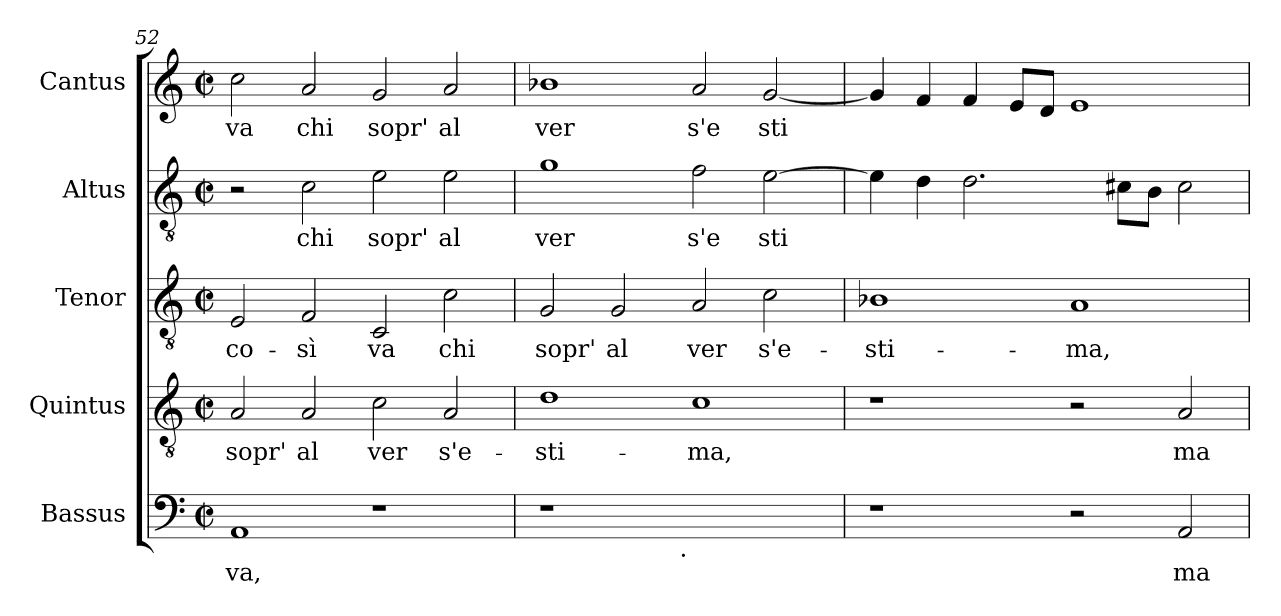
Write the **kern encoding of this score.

**kern	**text	**kern	**text	**kern	**text	**kern	**text	**kern	**text
*part5	*part5	*part4	*part4	*part3	*part3	*part2	*part2	*part1	*part1
*staff5	*staff5	*staff4	*staff4	*staff3	*staff3	*staff2	*staff2	*staff1	*staff1
*I"Bassus	*	*I"Quintus	*	*I"Tenor	*	*I"Altus	*	*I"Cantus	*
*clefF4	*	*clefGv2	*	*clefGv2	*	*clefGv2	*	*clefG2	*
*k[]	*	*k[]	*	*k[]	*	*k[]	*	*k[]	*
*C:	*	*C:	*	*C:	*	*C:	*	*C:	*
*M2/2	*	*M2/2	*	*M2/2	*	*M2/2	*	*M2/2	*
*met(c|)	*	*met(c|)	*	*met(c|)	*	*met(c|)	*	*met(c|)	*
=52	=52	=52	=52	=52	=52	=52	=52	=52	=52
!	!LO:LY:b	!	!LO:LY:b	!	!LO:LY:b:cj	!	!	!	!LO:LY:b:cj
1AA	va,	2A/	sopr'	2E/	co-	2r	.	2cc\	va
!	!	!	!LO:LY:b	!	!LO:LY:b:cj	!	!LO:LY:b	!	!LO:LY:b:cj
.	.	2A/	al	2F/	-sì	2c\	chi	2a/	chi
!	!	!	!LO:LY:b	!	!LO:LY:b:cj	!	!LO:LY:b	!	!LO:LY:b:cj
1r	.	2c\	ver	2C/	va	2e\	sopr'	2g/	sopr'
!	!	!	!LO:LY:b	!	!LO:LY:b:cj	!	!LO:LY:b	!	!LO:LY:b:cj
.	.	2A/	s'e-	2c\	chi	2e\	al	2a/	al
=53	=53	=53	=53	=53	=53	=53	=53	=53	=53
!	!	!	!LO:LY:b	!	!LO:LY:b:cj	!	!LO:LY:b	!	!LO:LY:b:cj
*^	*	*	*	*	*	*	*	*	*
1r	2ryy	.	1d	-sti-	2G/	sopr'	1g	ver	1b-	ver
!	!	!	!	!	!	!LO:LY:b:cj	!	!	!	!
.	4...ryy	.	.	.	2G/	al	.	.	.	.
!	!LO:TX:b:t=.	!	!	!	!	!	!	!	!	!
.	1ryy	.	.	.	.	.	.	.	.	.
!	!	!	!	!LO:LY:b	!	!LO:LY:b:cj	!	!LO:LY:b	!	!LO:LY:b:cj
1ryy	.	.	1c	-ma,	2A/	ver	2f\	s'e	2a/	s'e
!	!	!	!	!	!	!LO:LY:b:cj	!	!LO:LY:b	!	!LO:LY:b:cj
.	.	.	.	.	2c\	s'e-	[<2e\	sti	[<2g/	sti
.	32ryy	.	.	.	.	.	.	.	.	.
!!LO:LB:g=z
=54	=54	=54	=54	=54	=54	=54	=54	=54	=54	=54
!	!	!	!	!	!	!LO:LY:b:cj	!	!LO:LY:b	!	!LO:LY:b:cj
*v	*v	*	*	*	*	*	*	*	*	*
1r	.	1r	.	1B-X	-sti-	4e\]	.	4g/]	.
!	!	!	!	!	!	!	!LO:LY:b	!	!LO:LY:b:cj
.	.	.	.	.	.	4d\	.	4f/	.
!	!	!	!	!	!	!	!LO:LY:b	!	!LO:LY:b:cj
.	.	.	.	.	.	2.d\	.	4f/	.
!	!	!	!	!	!	!	!	!	!LO:LY:b:cj
.	.	.	.	.	.	.	.	8e/L	.
!	!	!	!	!	!	!	!	!	!LO:LY:b:cj
.	.	.	.	.	.	.	.	8d/J	.
!	!	!	!	!	!LO:LY:b:cj	!	!	!	!LO:LY:b:cj
2r	.	2r	.	1A	-ma,	.	.	1e	.
!	!	!	!	!	!	!	!LO:LY:b	!	!
.	.	.	.	.	.	8c#\L	.	.	.
!	!	!	!	!	!	!	!LO:LY:b	!	!
.	.	.	.	.	.	8B\J	.	.	.
!	!LO:LY:b	!	!LO:LY:b	!	!	!	!LO:LY:b	!	!
2AA/	ma	2A/	ma	.	.	2c#\	.	.	.
=	=	=	=	=	=	=	=	=	=
*-	*-	*-	*-	*-	*-	*-	*-	*-	*-
